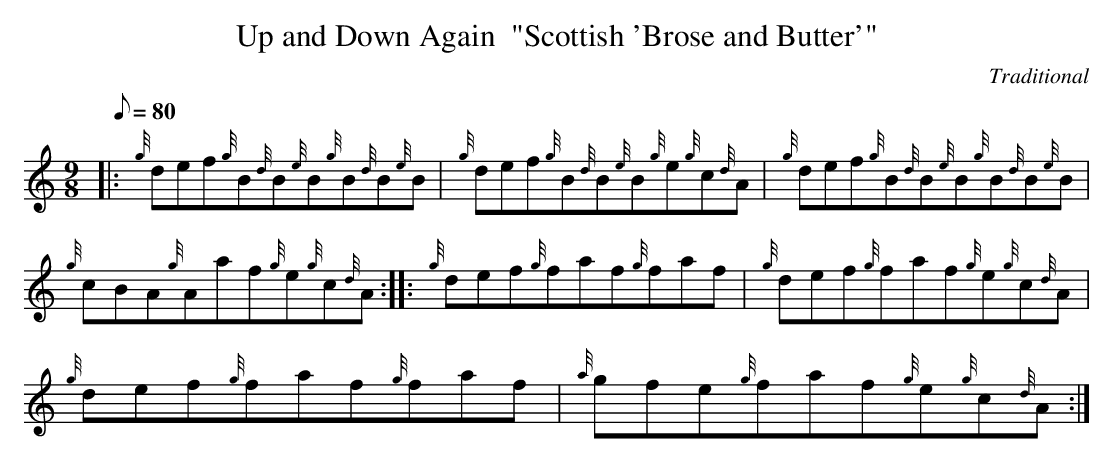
X:1
T:Up and Down Again  "Scottish 'Brose and Butter'"
M:9/8
L:1/8
Q:80
C:Traditional
K:HP
|: {g}def{g}B{d}B{e}B{g}B{d}B{e}B | \
{g}def{g}B{d}B{e}B{g}e{g}c{d}A | \
{g}def{g}B{d}B{e}B{g}B{d}B{e}B |
{g}cBA{g}Aaf{g}e{g}c{d}A :: \
{g}def{g}faf{g}faf | \
{g}def{g}faf{g}e{g}c{d}A |
{g}def{g}faf{g}faf | \
{a}gfe{g}faf{g}e{g}c{d}A :|
